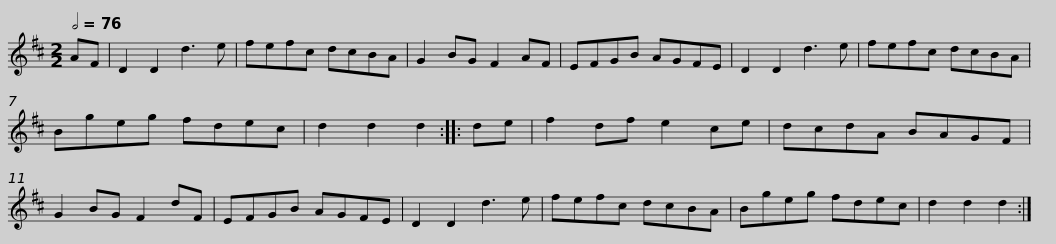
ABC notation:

X:1
L:1/8
Q:1/2=76
M:2/2
I:linebreak $
K:D
V:1 treble
V:1
 AF | D2 D2 d3 e | fefc dcBA | G2 BG F2 AF | EFGB AGFE | %5
 D2 D2 d3 e | fefc dcBA |$ Bgeg fdec | d2 d2 d2 :: de | %10
 f2 df e2 ce | dcdA BAGF | G2 BG F2 dF | EFGB AGFE |$ D2 D2 d3 e | %15
 fefc dcBA | Bgeg fdec | d2 d2 d2 :| %18
